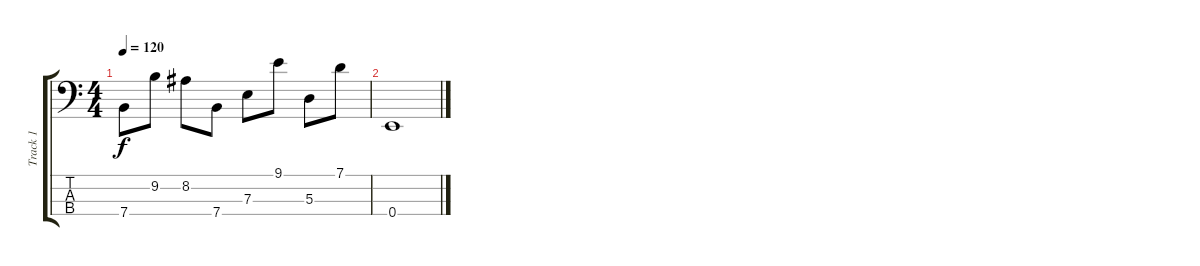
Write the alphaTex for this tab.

\track ("Track 1" "Track 1") {instrument slapbass2}
\staff {score tabs}
\tuning (G2 D2 A1 E1) {hide}
\ts (4 4)
\tempo 120
\clef f4
\ks c
7.4.8{dy f} 9.2.8 8.2.8 7.4.8 7.3.8 9.1.8 5.3.8 7.1.8 |
0.4.1
